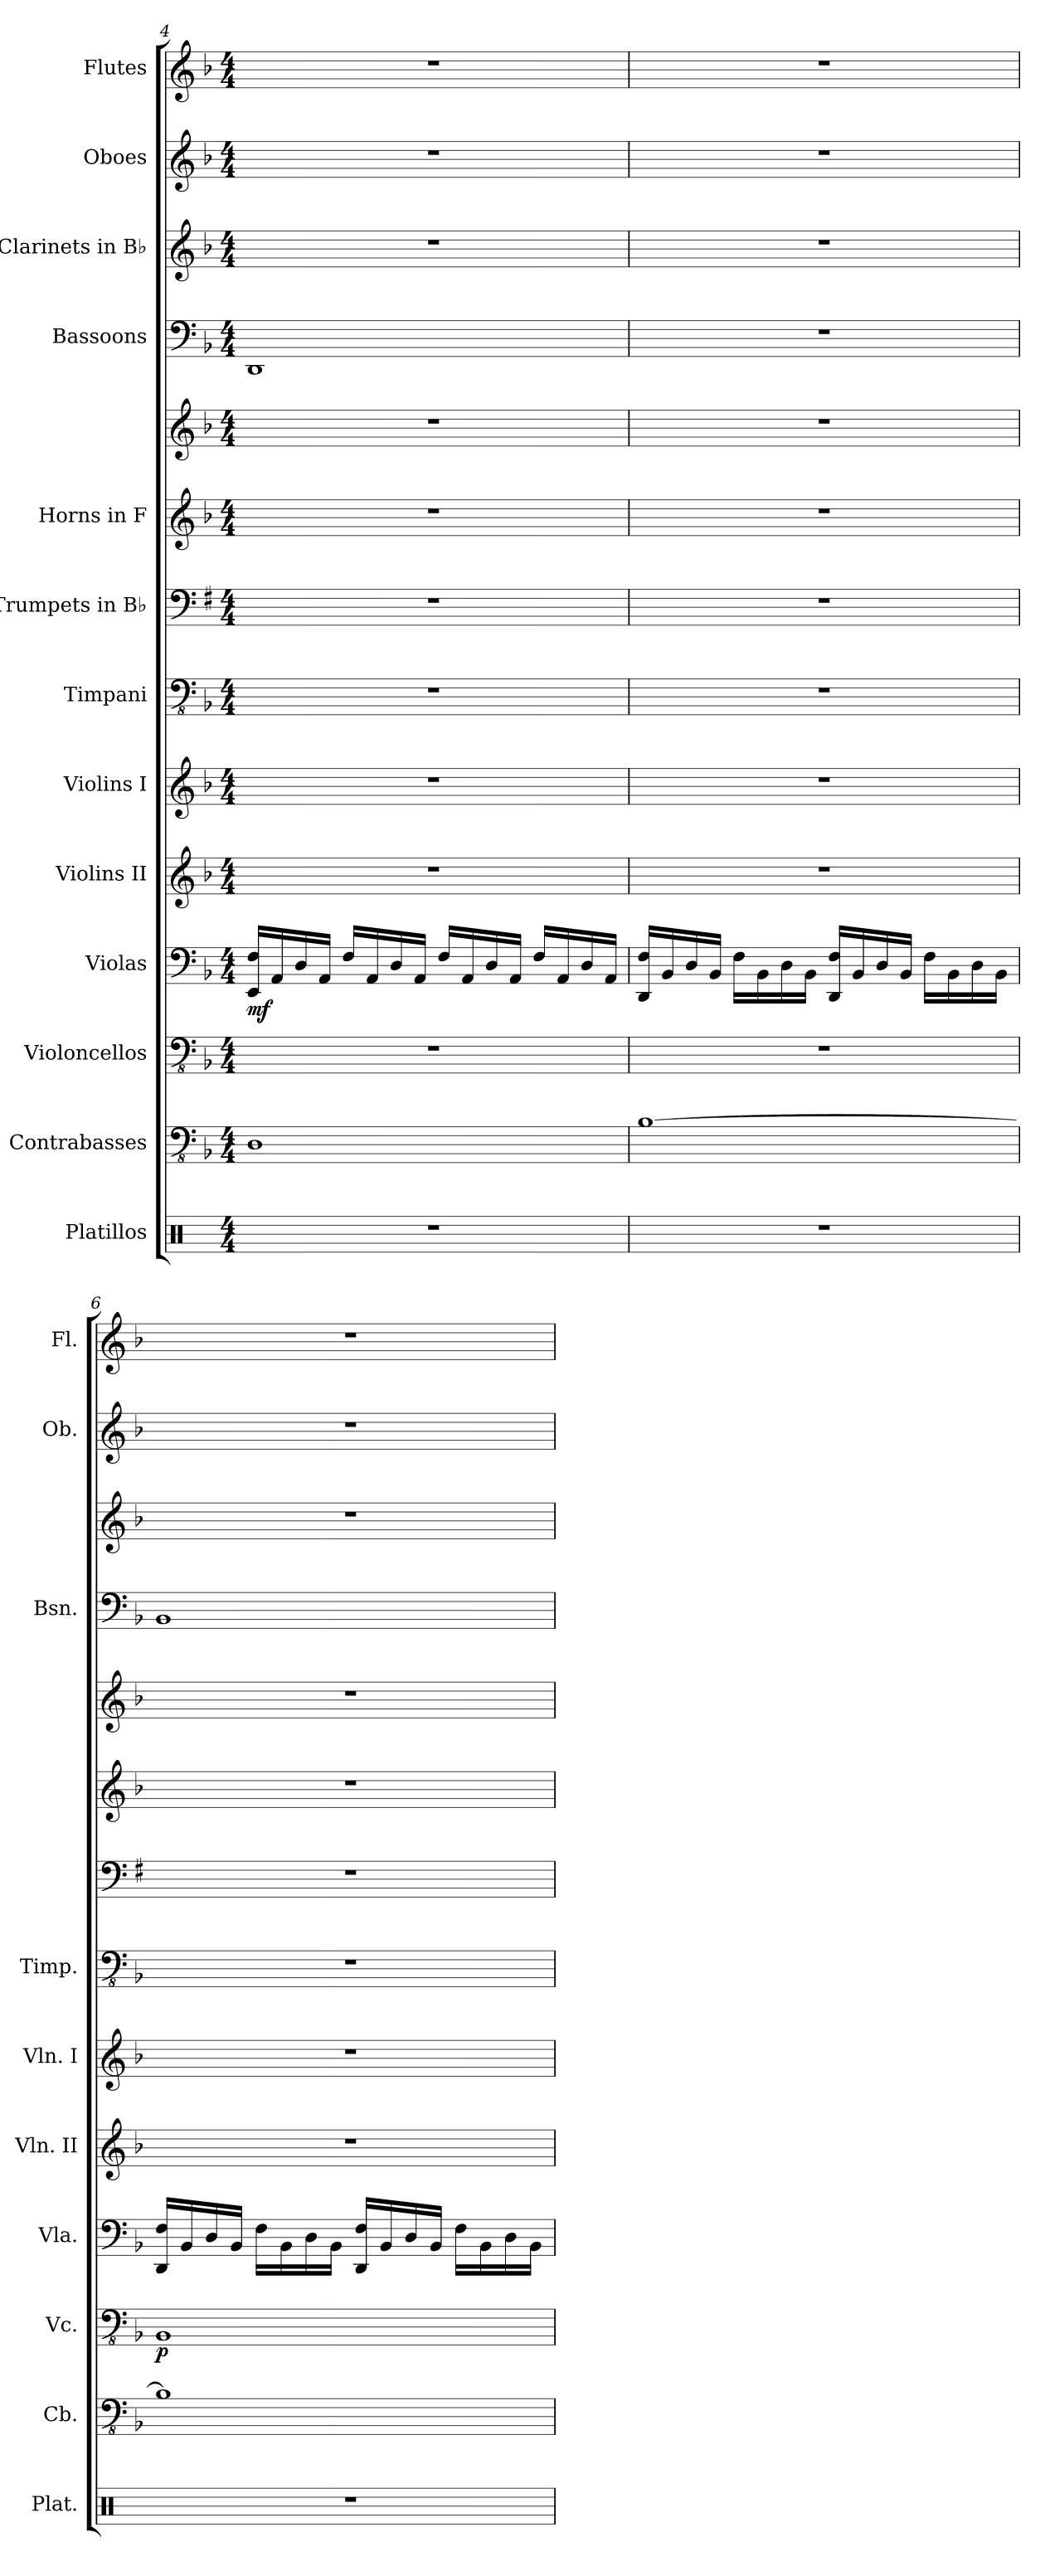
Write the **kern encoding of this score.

**kern	**kern	**kern	**dynam	**kern	**dynam	**kern	**kern	**kern	**kern	**kern	**kern	**kern	**kern	**kern	**kern
*part13	*part12	*part11	*part11	*part10	*part10	*part9	*part8	*part7	*part6	*part5	*part5	*part4	*part3	*part2	*part1
*staff14	*staff13	*staff12	*staff12	*staff11	*staff11	*staff10	*staff9	*staff8	*staff7	*staff6	*staff5	*staff4	*staff3	*staff2	*staff1
*I"Platillos	*I"Contrabasses	*I"Violoncellos	*	*I"Violas	*	*I"Violins II	*I"Violins I	*I"Timpani	*I"Trumpets in B♭	*I"Horns in F	*	*I"Bassoons	*I"Clarinets in B♭	*I"Oboes	*I"Flutes
*I'Plat.	*I'Cb.	*I'Vc.	*	*I'Vla.	*	*I'Vln. II	*I'Vln. I	*I'Timp.	*	*	*	*I'Bsn.	*	*I'Ob.	*I'Fl.
*clefX	*clefFv4	*clefFv4	*	*clefF4	*	*clefG2	*clefG2	*clefFv4	*clefF4	*clefG2	*clefG2	*clefF4	*clefG2	*clefG2	*clefG2
*	*ITrd7c12	*	*	*	*	*	*	*	*ITrd1c2	*ITrd4c7	*ITrd4c7	*	*ITrd1c2	*	*
*k[]	*k[b-]	*k[b-]	*	*k[b-]	*	*k[b-]	*k[b-]	*k[b-]	*k[b-]	*k[b-e-]	*k[b-e-]	*k[b-]	*k[b-e-a-]	*k[b-]	*k[b-]
*M4/4	*M4/4	*M4/4	*	*M4/4	*	*M4/4	*M4/4	*M4/4	*M4/4	*M4/4	*M4/4	*M4/4	*M4/4	*M4/4	*M4/4
=4	=4	=4	=4	=4	=4	=4	=4	=4	=4	=4	=4	=4	=4	=4	=4
!	!	!	!	!	!LO:DY:b	!	!	!	!	!	!	!	!	!	!
1r	1DDD	1r	.	16EE/ 16F/LL	mf	1r	1r	1r	1r	1r	1r	1DD	1r	1r	1r
.	.	.	.	16AA/	.	.	.	.	.	.	.	.	.	.	.
.	.	.	.	16D/	.	.	.	.	.	.	.	.	.	.	.
.	.	.	.	16AA/JJ	.	.	.	.	.	.	.	.	.	.	.
.	.	.	.	16F/LL	.	.	.	.	.	.	.	.	.	.	.
.	.	.	.	16AA/	.	.	.	.	.	.	.	.	.	.	.
.	.	.	.	16D/	.	.	.	.	.	.	.	.	.	.	.
.	.	.	.	16AA/JJ	.	.	.	.	.	.	.	.	.	.	.
.	.	.	.	16F/LL	.	.	.	.	.	.	.	.	.	.	.
.	.	.	.	16AA/	.	.	.	.	.	.	.	.	.	.	.
.	.	.	.	16D/	.	.	.	.	.	.	.	.	.	.	.
.	.	.	.	16AA/JJ	.	.	.	.	.	.	.	.	.	.	.
.	.	.	.	16F/LL	.	.	.	.	.	.	.	.	.	.	.
.	.	.	.	16AA/	.	.	.	.	.	.	.	.	.	.	.
.	.	.	.	16D/	.	.	.	.	.	.	.	.	.	.	.
.	.	.	.	16AA/JJ	.	.	.	.	.	.	.	.	.	.	.
!!LO:PB:g=z
=5	=5	=5	=5	=5	=5	=5	=5	=5	=5	=5	=5	=5	=5	=5	=5
1r	[1BBB-	1r	.	16DD/ 16F/LL	.	1r	1r	1r	1r	1r	1r	1r	1r	1r	1r
.	.	.	.	16BB-/	.	.	.	.	.	.	.	.	.	.	.
.	.	.	.	16D/	.	.	.	.	.	.	.	.	.	.	.
.	.	.	.	16BB-/JJ	.	.	.	.	.	.	.	.	.	.	.
.	.	.	.	16F\LL	.	.	.	.	.	.	.	.	.	.	.
.	.	.	.	16BB-\	.	.	.	.	.	.	.	.	.	.	.
.	.	.	.	16D\	.	.	.	.	.	.	.	.	.	.	.
.	.	.	.	16BB-\JJ	.	.	.	.	.	.	.	.	.	.	.
.	.	.	.	16DD/ 16F/LL	.	.	.	.	.	.	.	.	.	.	.
.	.	.	.	16BB-/	.	.	.	.	.	.	.	.	.	.	.
.	.	.	.	16D/	.	.	.	.	.	.	.	.	.	.	.
.	.	.	.	16BB-/JJ	.	.	.	.	.	.	.	.	.	.	.
.	.	.	.	16F\LL	.	.	.	.	.	.	.	.	.	.	.
.	.	.	.	16BB-\	.	.	.	.	.	.	.	.	.	.	.
.	.	.	.	16D\	.	.	.	.	.	.	.	.	.	.	.
.	.	.	.	16BB-\JJ	.	.	.	.	.	.	.	.	.	.	.
=6	=6	=6	=6	=6	=6	=6	=6	=6	=6	=6	=6	=6	=6	=6	=6
!	!	!	!LO:DY:b	!	!	!	!	!	!	!	!	!	!	!	!
1r	1BBB-]	1BBB-	p	16DD/ 16F/LL	.	1r	1r	1r	1r	1r	1r	1BB-	1r	1r	1r
.	.	.	.	16BB-/	.	.	.	.	.	.	.	.	.	.	.
.	.	.	.	16D/	.	.	.	.	.	.	.	.	.	.	.
.	.	.	.	16BB-/JJ	.	.	.	.	.	.	.	.	.	.	.
.	.	.	.	16F\LL	.	.	.	.	.	.	.	.	.	.	.
.	.	.	.	16BB-\	.	.	.	.	.	.	.	.	.	.	.
.	.	.	.	16D\	.	.	.	.	.	.	.	.	.	.	.
.	.	.	.	16BB-\JJ	.	.	.	.	.	.	.	.	.	.	.
.	.	.	.	16DD/ 16F/LL	.	.	.	.	.	.	.	.	.	.	.
.	.	.	.	16BB-/	.	.	.	.	.	.	.	.	.	.	.
.	.	.	.	16D/	.	.	.	.	.	.	.	.	.	.	.
.	.	.	.	16BB-/JJ	.	.	.	.	.	.	.	.	.	.	.
.	.	.	.	16F\LL	.	.	.	.	.	.	.	.	.	.	.
.	.	.	.	16BB-\	.	.	.	.	.	.	.	.	.	.	.
.	.	.	.	16D\	.	.	.	.	.	.	.	.	.	.	.
.	.	.	.	16BB-\JJ	.	.	.	.	.	.	.	.	.	.	.
=	=	=	=	=	=	=	=	=	=	=	=	=	=	=	=
*-	*-	*-	*-	*-	*-	*-	*-	*-	*-	*-	*-	*-	*-	*-	*-
